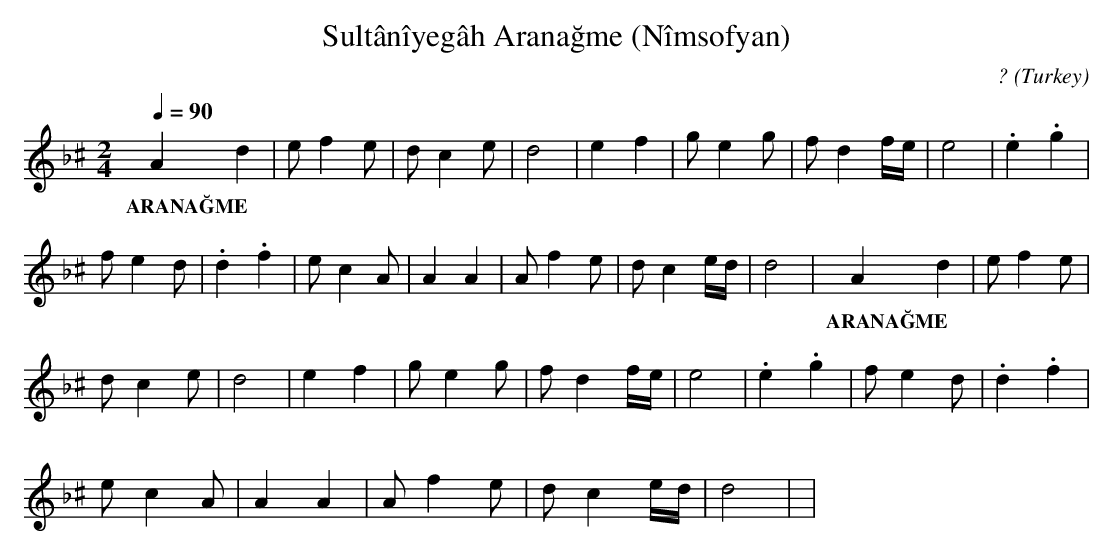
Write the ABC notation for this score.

X:1
T: Sultânîyegâh Aranağme (Nîmsofyan)
C: ?
O: Turkey
M: 2/4
L: 1/16
K: C _B ^c
Q: 1/4=90
A4 d4  | e2f4e2  | d2c4e2  | d8  | e4 f4  | g2e4g2  | \
w:  ARANAĞME  |   |   |   |   |   |
f2d4fe  | e8  | .e4 .g4  |
w:   |   |   |
f2e4d2  | .d4 .f4  | e2c4A2  | A4 A4  | A2f4e2  | \
w:   |   |   |   |   |
d2c4ed  | d8  | A4 d4  | e2f4e2  |
w:   |   |  ARANAĞME  |   |
d2c4e2  | d8  | e4 f4  | g2e4g2  | f2d4fe  | e8  | \
w:   |   |   |   |   |   |
.e4 .g4  | f2e4d2  | .d4 .f4  |
w:   |   |   |
e2c4A2  | A4 A4  | A2f4e2  | d2c4ed  | d8  | |
